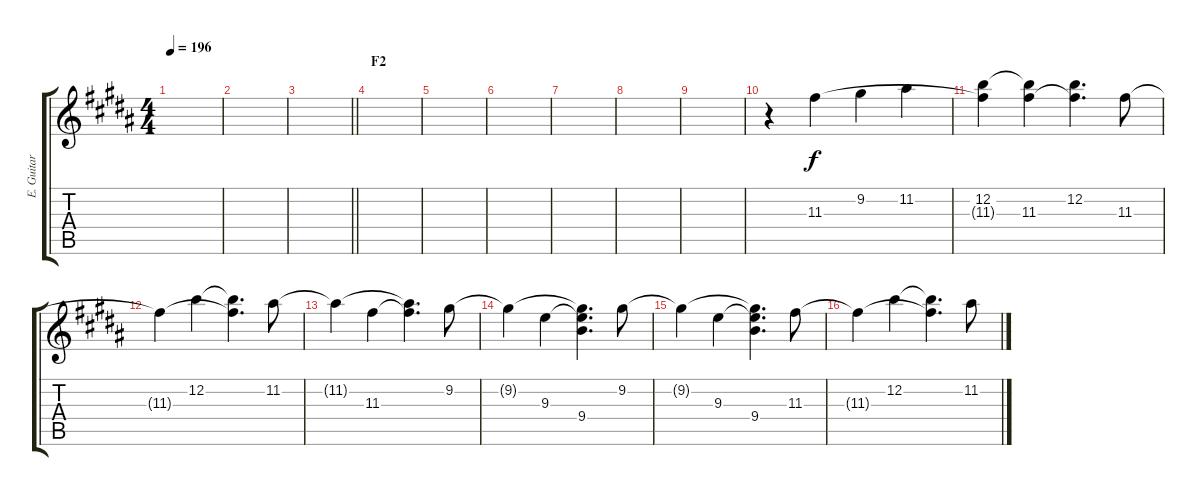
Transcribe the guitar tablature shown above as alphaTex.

\track ("E. Guitar III" "E. Guitar ") {instrument overdrivenguitar}
\staff {score tabs}
\tuning (E4 B3 G3 D3 A2 E2) {hide}
\ts (4 4)
\tempo 196
\clef g2
\ks b
|
|
\barLineRight lightlight
|
\section ("" "F2")
|
|
|
|
|
|
r.4 11.3.4 9.2.4 11.2.4 |
(12.2 11.3{t}).4 (12.2{t} 11.3).4 (12.2 11.3{t}).4{d} 11.3.8 |
11.3{t}.4 12.2.4 (12.2{t} 11.3{t}).4{d} 11.2.8 |
11.2{t}.4 11.3.4 (11.2{t} 11.3{t}).4{d} 9.2.8 |
9.2{t}.4 9.3.4 (9.2{t} 9.3{t} 9.4).4{d} 9.2.8 |
9.2{t}.4 9.3.4 (9.2{t} 9.3{t} 9.4).4{d} 11.3.8 |
11.3{t}.4 12.2.4 (12.2{t} 11.3{t}).4{d} 11.2.8
